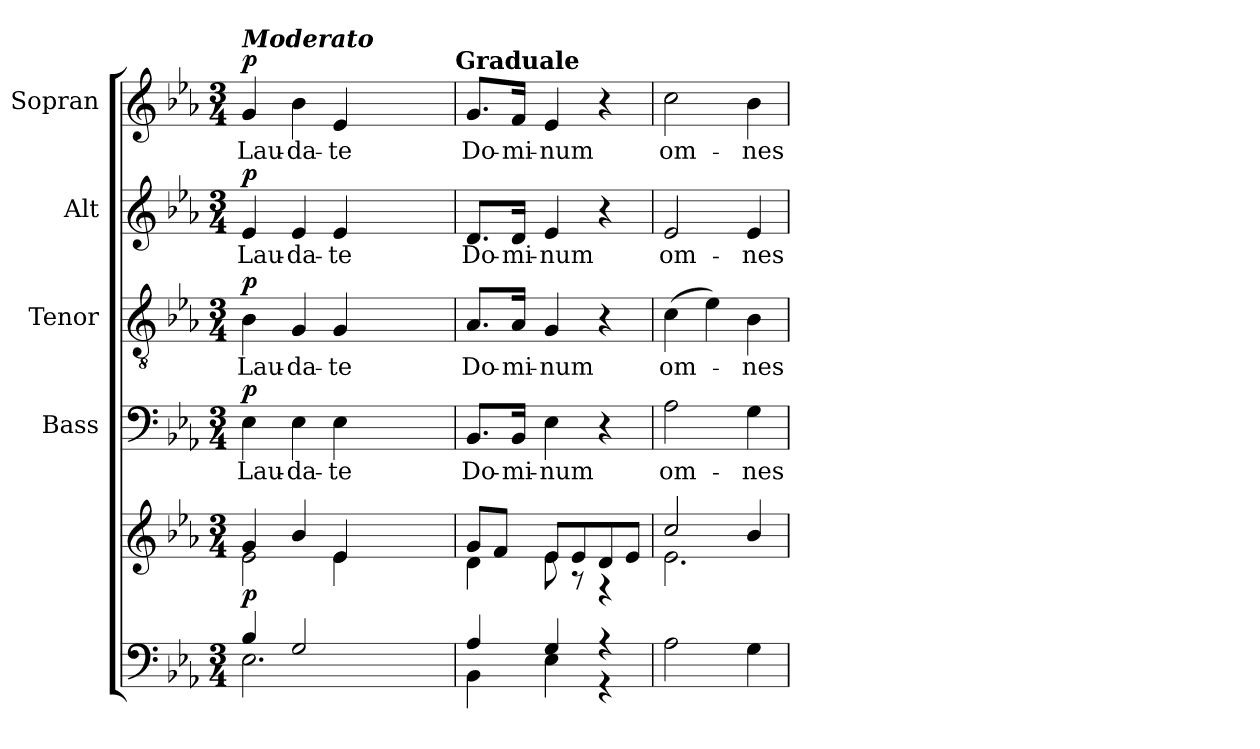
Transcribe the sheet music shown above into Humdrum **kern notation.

**kern	**kern	**dynam	**kern	**text	**dynam	**kern	**text	**dynam	**kern	**text	**dynam	**kern	**text	**dynam
*part5	*part5	*part5	*part4	*part4	*part4	*part3	*part3	*part3	*part2	*part2	*part2	*part1	*part1	*part1
*staff6	*staff5	*staff5/6	*staff4	*staff4	*staff4	*staff3	*staff3	*staff3	*staff2	*staff2	*staff2	*staff1	*staff1	*staff1
*	*	*	*I"Bass	*	*	*I"Tenor	*	*	*I"Alt	*	*	*I"Sopran	*	*
*	*	*	*I'B.	*	*	*I'T.	*	*	*I'A.	*	*	*I'S.	*	*
*clefF4	*clefG2	*	*clefF4	*	*	*clefGv2	*	*	*clefG2	*	*	*clefG2	*	*
*k[b-e-a-]	*k[b-e-a-]	*	*k[b-e-a-]	*	*	*k[b-e-a-]	*	*	*k[b-e-a-]	*	*	*k[b-e-a-]	*	*
*E-:	*E-:	*	*E-:	*	*	*E-:	*	*	*E-:	*	*	*E-:	*	*
*M3/4	*M3/4	*	*M3/4	*	*	*M3/4	*	*	*M3/4	*	*	*M3/4	*	*
=1	=1	=1	=1	=1	=1	=1	=1	=1	=1	=1	=1	=1	=1	=1
*^	*^	*	*	*	*	*	*	*	*	*	*	*	*	*
!	!	!	!	!	!	!	!	!	!	!	!	!	!	!LO:TX:a:Bi:t=Moderato	!	!
!	!	!	!	!LO:DY:b	!	!LO:LY:b	!LO:DY:a	!	!LO:LY:b	!LO:DY:a	!	!LO:LY:b	!LO:DY:a	!	!LO:LY:b	!LO:DY:a
4B-/	2.E-\	4g/	2e-\	p	4E-\	Lau-	p	4B-\	Lau-	p	4e-/	Lau-	p	4g/	Lau-	p
!	!	!	!	!	!	!LO:LY:b	!	!	!LO:LY:b	!	!	!LO:LY:b	!	!	!LO:LY:b	!
2G/	.	4b-/	.	.	4E-\	-da-	.	4G/	-da-	.	4e-/	-da-	.	4b-\	-da-	.
!	!	!	!	!	!	!LO:LY:b	!	!	!LO:LY:b	!	!	!LO:LY:b	!	!	!LO:LY:b	!
.	.	4e-/	4e-\	.	4E-\	-te	.	4G/	-te	.	4e-/	-te	.	4e-/	-te	.
2.ryy	2.ryy	2.ryy	2.ryy	.	2.ryy	.	.	2.ryy	.	.	2.ryy	.	.	2.ryy	.	.
!	!	!	!	!	!	!	!	!	!	!	!	!	!	!LO:TX:a:B:t=Graduale	!	!
=2	=2	=2	=2	=2	=2	=2	=2	=2	=2	=2	=2	=2	=2	=2	=2	=2
!	!	!	!	!	!	!LO:LY:b	!	!	!LO:LY:b	!	!	!LO:LY:b	!	!	!LO:LY:b	!
4A-/	4BB-\	8g/L	4d\	.	8.BB-/L	Do-	.	8.A-/L	Do-	.	8.d/L	Do-	.	8.g/L	Do-	.
.	.	8f/J	.	.	.	.	.	.	.	.	.	.	.	.	.	.
!	!	!	!	!	!	!LO:LY:b	!	!	!LO:LY:b	!	!	!LO:LY:b	!	!	!LO:LY:b	!
.	.	.	.	.	16BB-/Jk	-mi-	.	16A-/Jk	-mi-	.	16d/Jk	-mi-	.	16f/Jk	-mi-	.
!	!	!	!	!	!	!LO:LY:b	!	!	!LO:LY:b	!	!	!LO:LY:b	!	!	!LO:LY:b	!
4G/	4E-\	8e-/L	8e-\	.	4E-\	-num	.	4G/	-num	.	4e-/	-num	.	4e-/	-num	.
.	.	8e-/	8rA	.	.	.	.	.	.	.	.	.	.	.	.	.
4r	4r	8d/	4rF	.	4r	.	.	4r	.	.	4r	.	.	4r	.	.
.	.	8e-/J	.	.	.	.	.	.	.	.	.	.	.	.	.	.
*v	*v	*	*	*	*	*	*	*	*	*	*	*	*	*	*	*
=3	=3	=3	=3	=3	=3	=3	=3	=3	=3	=3	=3	=3	=3	=3	=3
!	!	!	!	!	!LO:LY:b	!	!	!LO:LY:b	!	!	!LO:LY:b	!	!	!LO:LY:b	!
2A-\	2cc/	2.e-\	.	2A-\	om-	.	(>4c\	om-	.	2e-/	om-	.	2cc\	om-	.
.	.	.	.	.	.	.	4e-\)	.	.	.	.	.	.	.	.
!	!	!	!	!	!LO:LY:b	!	!	!LO:LY:b	!	!	!LO:LY:b	!	!	!LO:LY:b	!
4G\	4b-/	.	.	4G\	-nes	.	4B-\	-nes	.	4e-/	-nes	.	4b-\	-nes	.
*	*v	*v	*	*	*	*	*	*	*	*	*	*	*	*	*
=	=	=	=	=	=	=	=	=	=	=	=	=	=	=
*-	*-	*-	*-	*-	*-	*-	*-	*-	*-	*-	*-	*-	*-	*-
